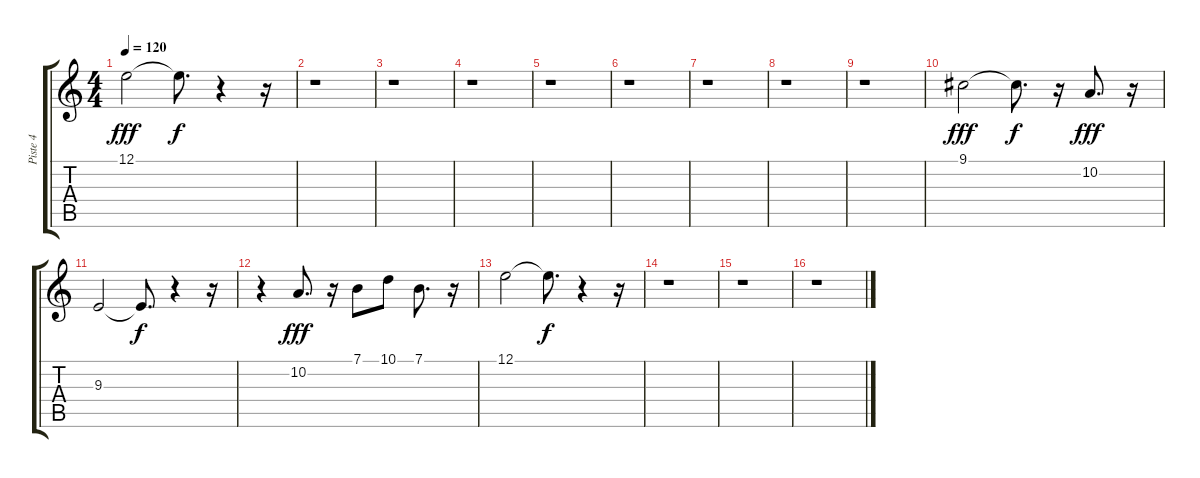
\track ("Piste 4" "Piste 4") {instrument tangoaccordion}
\staff {score tabs}
\tuning (E4 B3 G3 D3 A2 E2) {hide}
\ts (4 4)
\tempo 120
\clef g2
\ks c
12.1.2{dy fff} 12.1{t}.8{d dy f} r.4 r.16 |
r.1 |
r.1 |
r.1 |
r.1 |
r.1 |
r.1 |
r.1 |
r.1 |
9.1.2{dy fff} 9.1{t}.8{d dy f} r.16 10.2.8{d dy fff} r.16 |
9.3.2 9.3{t}.8{d dy f} r.4 r.16 |
r.4 10.2.8{d dy fff} r.16 7.1.8 10.1.8 7.1.8{d} r.16 |
12.1.2 12.1{t}.8{d dy f} r.4 r.16 |
r.1 |
r.1 |
r.1
